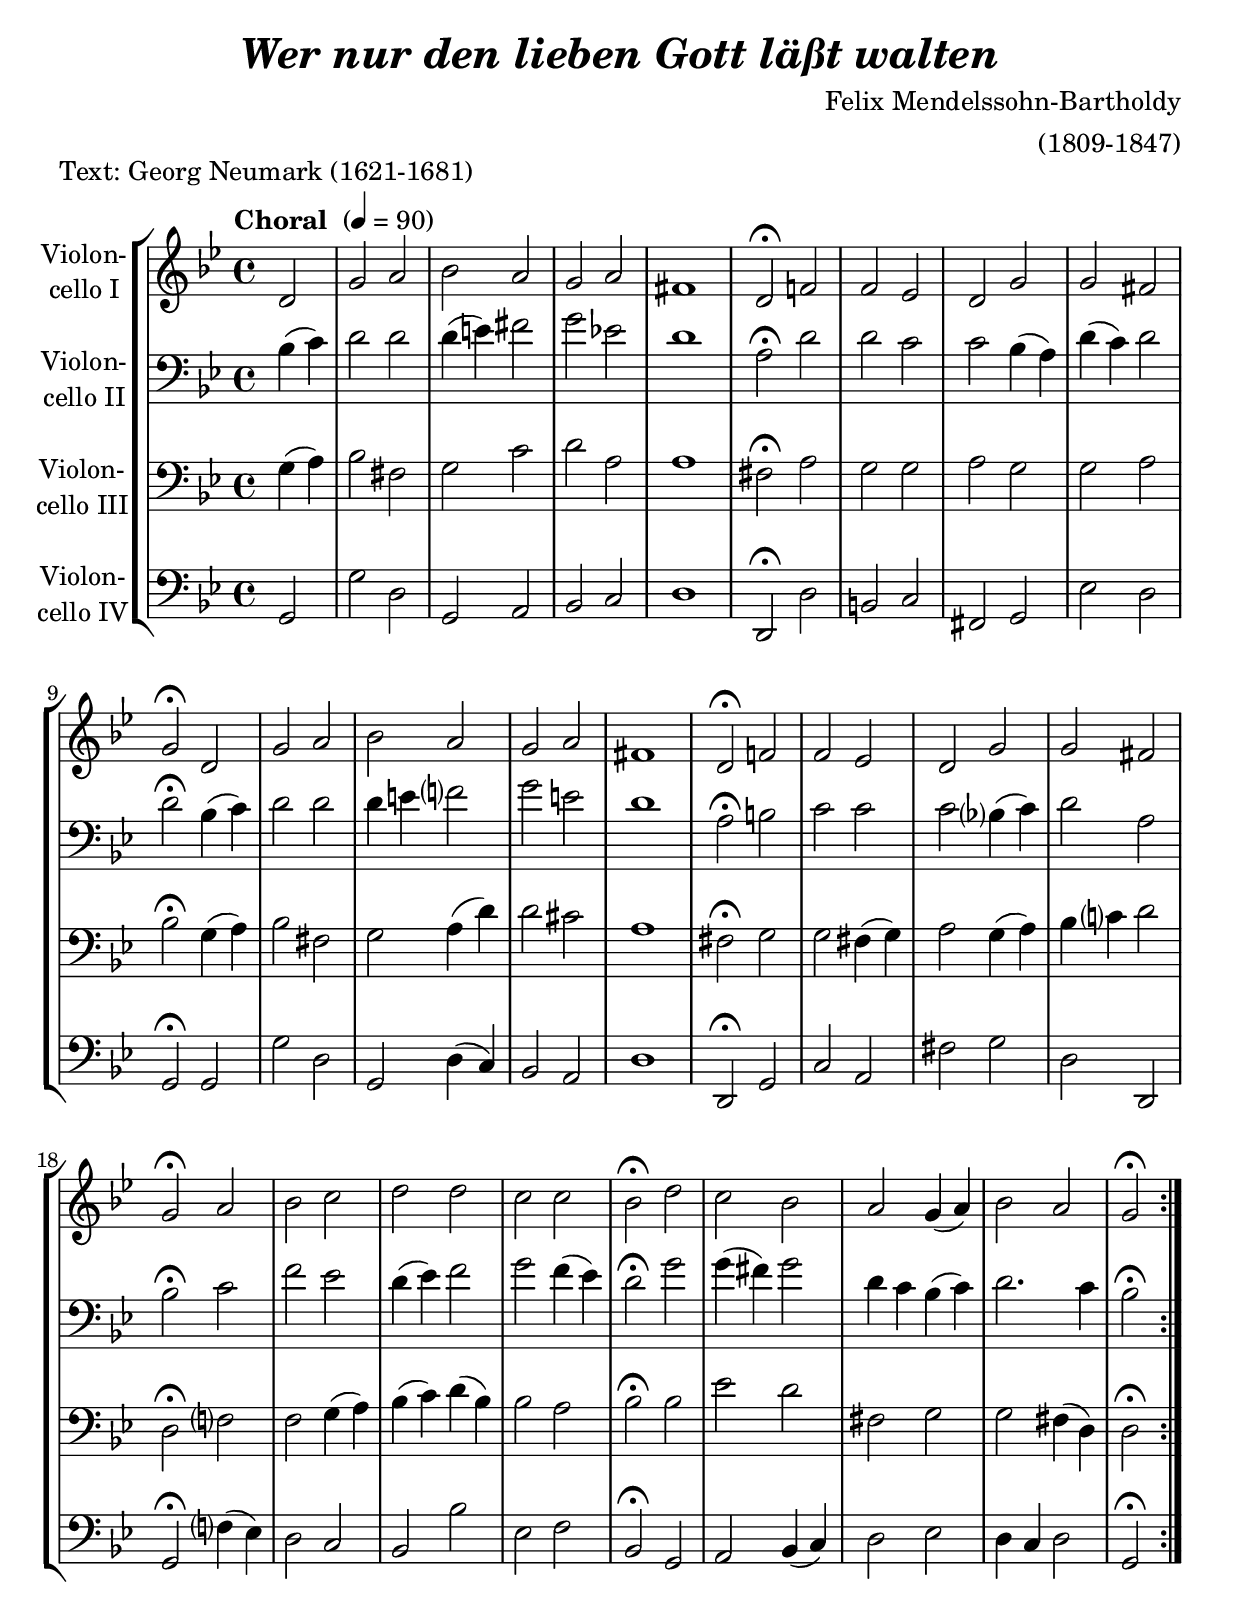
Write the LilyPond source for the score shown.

\version "2.18.2"
\include "deutsch.ly"
  
#(set-global-staff-size 23)

\header {
  title     = \markup \bold \italic "Wer nur den lieben Gott läßt walten"
  composer  = "Felix Mendelssohn-Bartholdy"
  arranger  = "(1809-1847)"
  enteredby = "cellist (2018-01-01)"
  piece     = "Text: Georg Neumark (1621-1681)"
}

voiceconsts = {
  \key g \minor
  \time 4/4
  \clef "bass"
%  \numericTimeSignature
  \compressFullBarRests
  % Set default beaming for all staves
% \set Timing.beamExceptions = #'()
% \set Timing.baseMoment     = #(ly:make-moment 1 4)
% \set Timing.beatStructure  = #'(1 1 1)
  \tempo "Choral " 4=90
}

micl = "clarinet"
mifl = "flute"
miob = "oboe"
mifh = "french horn"
misx = "tenor sax"
mist = "string ensemble 1"
miba = "cello"

va = \relative c' {
  \voiceconsts
  \clef "treble"

  \repeat volta 2 {
    \partial 2 d2
    g a
    b a
    g a
    fis1
    d2\fermata f!
    f es

    d g
    g fis
    g\fermata d
    g a
    b a
    g a
    fis1

    d2\fermata f!
    f es
    d g
    g fis
    g\fermata a
    b c
    d d

    c c
    b\fermata d
    c b
    a g4( a)
    b2 a
    g\fermata
  }
}

vb = \relative c' {
  \voiceconsts

  \repeat volta 2 {
    \partial 2 b4( c)
    d2 d
    d4( e) fis2
    g es!
    d1
    a2\fermata d
    d c

    c b4( a)
    d( c) d2
    d\fermata b4( c)
    d2 d
    d4 e f?2
    g e

    d1
    a2\fermata h
    c c
    c b?4( c)
    d2 a
    b\fermata c
    f es

    d4( es) f2
    g f4( es)
    d2\fermata g
    g4( fis) g2
    d4 c b( c)
    d2. c4
    b2\fermata
  }
}

vc = \relative c' {
  \voiceconsts

  \repeat volta 2 {
    \partial 2 g4( a)
    b2 fis
    g c
    d a
    a1
    fis2\fermata a
    g g

    a g
    g a
    b\fermata g4( a)
    b2 fis
    g a4( d)
    d2 cis
    a1

    fis2\fermata g
    g fis4( g)
    a2 g4( a)
    b c? d2
    d,\fermata f?
    f g4( a)

    b( c) d( b)
    b2 a
    b\fermata b
    es d
    fis, g
    g fis4( d)
    d2\fermata
  }
}

vd = \relative c {
  \voiceconsts

  \repeat volta 2 {
    \partial 2 g2
    g' d
    g, a
    b c
    d1
    d,2\fermata d'
    h c

    fis, g
    es' d
    g,\fermata g
    g' d
    g, d'4( c)
    b2 a
    d1

    d,2\fermata g
    c a
    fis' g
    d d,
    g\fermata f'?4( es)
    d2 c
    b b'

    es, f
    b,\fermata g
    a b4( c)
    d2 es
    d4 c d2
    g,\fermata
  }
}


music = \new StaffGroup <<
      \new Staff {
	\set Staff.midiInstrument = \miba
	\set Staff.instrumentName = \markup \center-column { "Violon-" "cello I" }
	\transpose g g { \va }
      }

      \new Staff {
	\set Staff.midiInstrument = \miba
	\set Staff.instrumentName = \markup \center-column { "Violon-" "cello II" }
	\transpose g g { \vb }
      }

      \new Staff {
	\set Staff.midiInstrument = \miba
	\set Staff.instrumentName = \markup \center-column { "Violon-" "cello III" }
	\transpose g g { \vc }
      }

      \new Staff {
	\set Staff.midiInstrument = \miba
	\set Staff.instrumentName = \markup \center-column { "Violon-" "cello IV" }
	\transpose g g { \vd }
      }
>>

\book {
  \score {
    \music
    \layout {}
  }

  \score {
    \unfoldRepeats \music

    \midi {
      \context {
        \Score
      }
    }
  }
}
